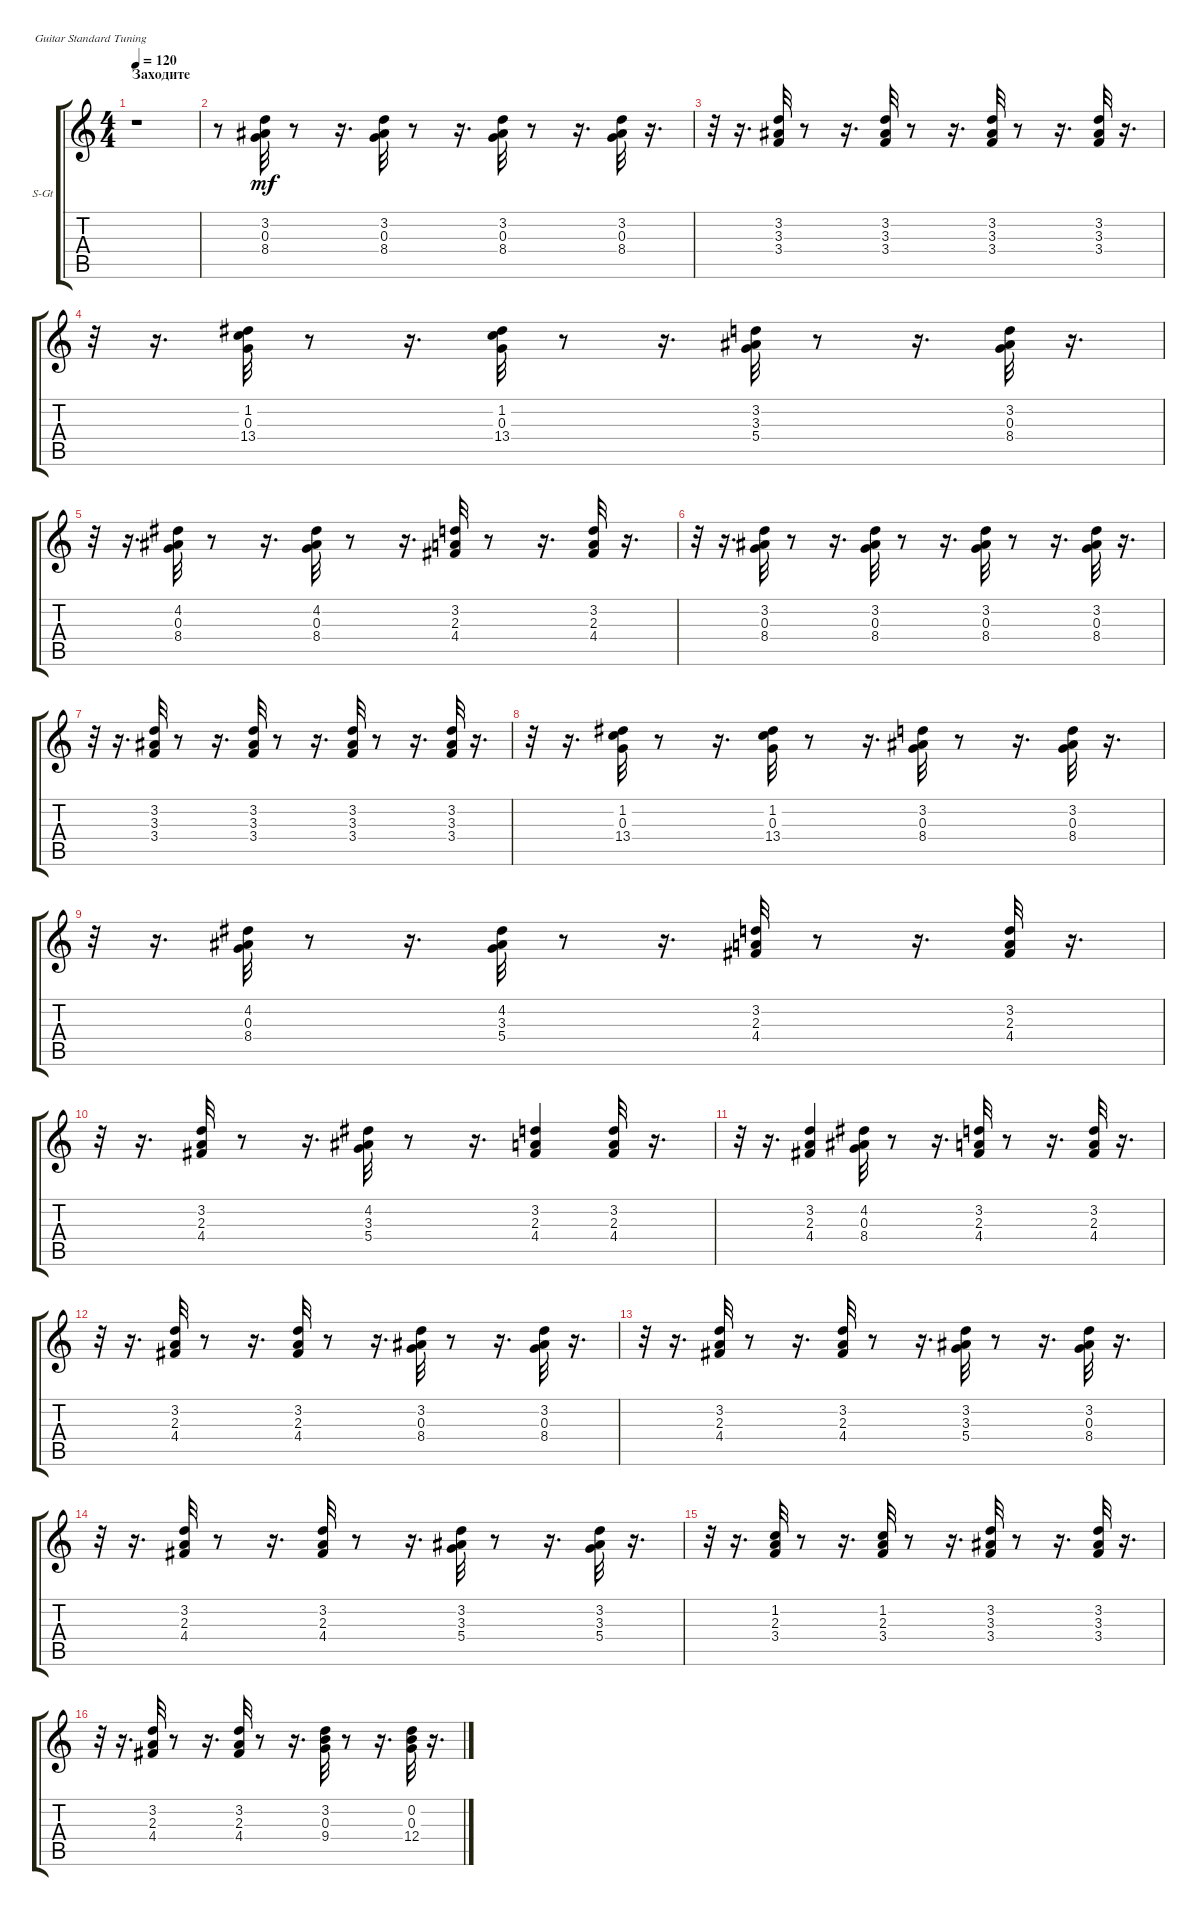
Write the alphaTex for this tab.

\bracketExtendMode groupsimilarinstruments
\firstSystemTrackNameOrientation horizontal
\otherSystemsTrackNameOrientation horizontal
\track ("Гитара" "S-Gt") {instrument acousticguitarsteel}
\staff {score tabs}
\tuning (E4 B3 G3 D3 A2 E2)
\ts (4 4)
\section ("" "Заходите")
\tempo 120
\clef g2
\ks c
r.1{dy mf instrument acousticguitarsteel} |
r.8 (0.3 3.2 8.4).32 r.8 r.16{d} (3.2 0.3 8.4).32 r.8 r.16{d} (0.3 3.2 8.4).32 r.8 r.16{d} (0.3 3.2 8.4).32 r.16{d} |
r.32 r.16{d} (3.4 3.2 3.3).32 r.8 r.16{d} (3.4 3.2 3.3).32 r.8 r.16{d} (3.4 3.2 3.3).32 r.8 r.16{d} (3.3 3.4 3.2).32 r.16{d} |
r.32 r.16{d} (1.2 0.3 13.4).32 r.8 r.16{d} (0.3 1.2 13.4).32 r.8 r.16{d} (3.3 5.4 3.2).32 r.8 r.16{d} (0.3 3.2 8.4).32 r.16{d} |
r.32 r.16{d} (0.3 8.4 4.2).32 r.8 r.16{d} (0.3 8.4 4.2).32 r.8 r.16{d} (2.3 4.4 3.2).32 r.8 r.16{d} (4.4 3.2 2.3).32 r.16{d} |
r.32 r.16{d} (0.3 3.2 8.4).32 r.8 r.16{d} (3.2 0.3 8.4).32 r.8 r.16{d} (0.3 3.2 8.4).32 r.8 r.16{d} (0.3 3.2 8.4).32 r.16{d} |
r.32 r.16{d} (3.3 3.2 3.4).32 r.8 r.16{d} (3.3 3.4 3.2).32 r.8 r.16{d} (3.4 3.2 3.3).32 r.8 r.16{d} (3.4 3.2 3.3).32 r.16{d} |
r.32 r.16{d} (0.3 1.2 13.4).32 r.8 r.16{d} (0.3 1.2 13.4).32 r.8 r.16{d} (0.3 3.2 8.4).32 r.8 r.16{d} (0.3 8.4 3.2).32 r.16{d} |
r.32 r.16{d} (0.3 8.4 4.2).32 r.8 r.16{d} (3.3 5.4 4.2).32 r.8 r.16{d} (2.3 4.4 3.2).32 r.8 r.16{d} (4.4 2.3 3.2).32 r.16{d} |
r.32 r.16{d} (3.2 4.4 2.3).32 r.8 r.16{d} (3.3 5.4 4.2).32 r.8 r.16{d} (4.4 2.3 3.2).4 (4.4 2.3 3.2).32 r.16{d} |
r.32 r.16{d} (2.3 4.4 3.2).4 (0.3 4.2 8.4).32 r.8 r.16{d} (4.4 3.2 2.3).32 r.8 r.16{d} (4.4 3.2 2.3).32 r.16{d} |
r.32 r.16{d} (4.4 3.2 2.3).32 r.8 r.16{d} (4.4 3.2 2.3).32 r.8 r.16{d} (3.2 0.3 8.4).32 r.8 r.16{d} (0.3 3.2 8.4).32 r.16{d} |
r.32 r.16{d} (4.4 3.2 2.3).32 r.8 r.16{d} (3.2 4.4 2.3).32 r.8 r.16{d} (3.3 5.4 3.2).32 r.8 r.16{d} (0.3 3.2 8.4).32 r.16{d} |
r.32 r.16{d} (3.2 4.4 2.3).32 r.8 r.16{d} (4.4 2.3 3.2).32 r.8 r.16{d} (3.3 5.4 3.2).32 r.8 r.16{d} (3.3 3.2 5.4).32 r.16{d} |
r.32 r.16{d} (1.2 3.4 2.3).32 r.8 r.16{d} (1.2 2.3 3.4).32 r.8 r.16{d} (3.3 3.4 3.2).32 r.8 r.16{d} (3.3 3.2 3.4).32 r.16{d} |
r.32 r.16{d} (4.4 3.2 2.3).32 r.8 r.16{d} (3.2 4.4 2.3).32 r.8 r.16{d} (0.3 3.2 9.4).32 r.8 r.16{d} (0.3 0.2 12.4).32 r.16{d}
